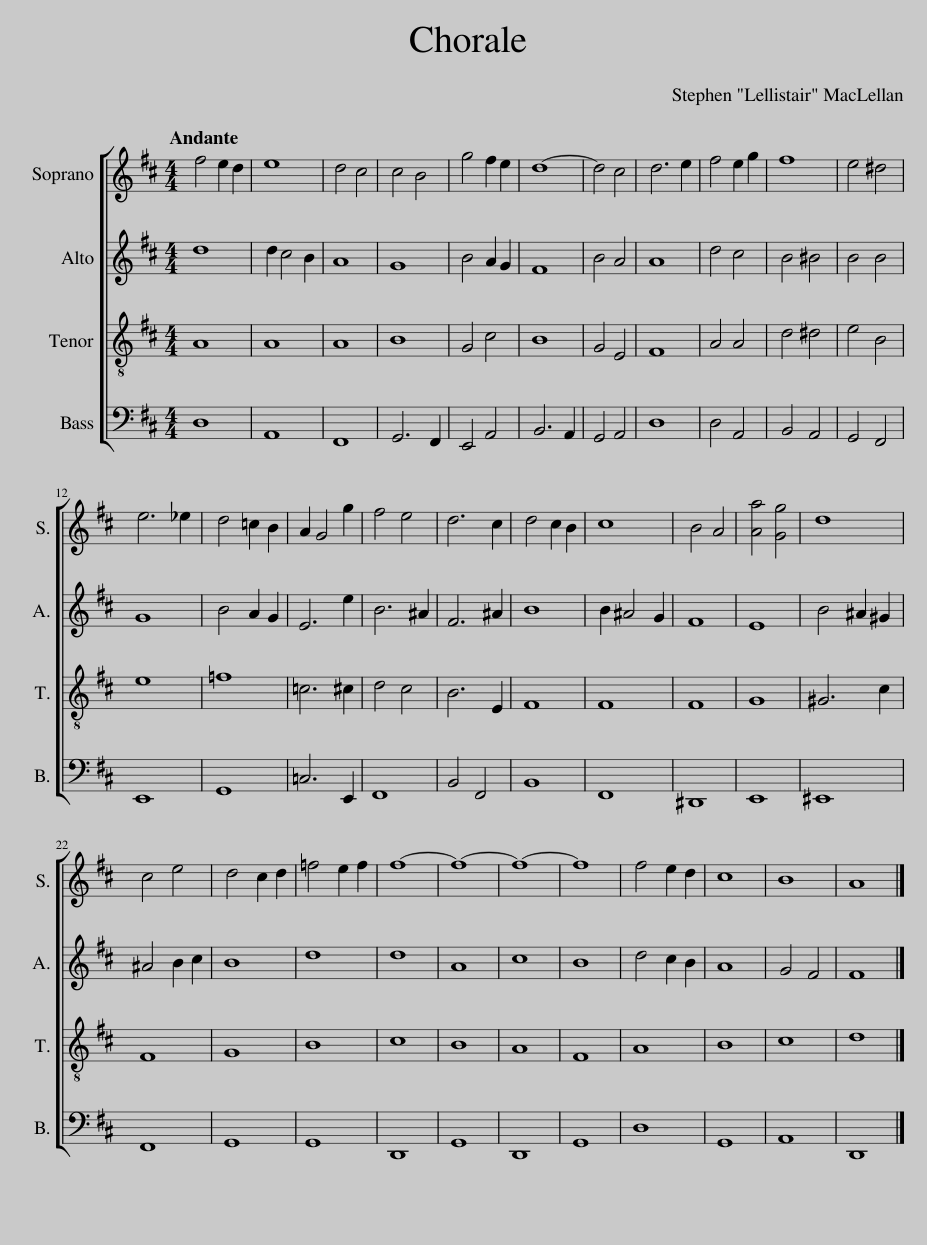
X:1
%%score [ 1 2 3 4 ]
L:1/8
Q:1/4=72
M:4/4
I:linebreak $
K:D
V:1 treble
V:2 treble
V:3 treble-8
V:4 bass
V:1
 f4 e2 d2 | e8 | d4 c4 | c4 B4 | g4 f2 e2 | %5
 d8- | d4 c4 | d6 e2 | f4 e2 g2 | f8 | %10
 e4 ^d4 |$ e6 _e2 | d4 =c2 B2 | A2 G4 g2 | f4 e4 | %15
 d6 c2 | d4 c2 B2 | c8 | B4 A4 | [Aa]4 [Gg]4 | %20
 d8 |$ c4 e4 | d4 c2 d2 | =f4 e2 f2 | f8- | %25
 f8- | f8- | f8 | f4 e2 d2 |[Q:1/4=65] c8 | %30
 B8 |[Q:1/4=50] A8 |] %32
V:2
 d8 | d2 c4 B2 | A8 | G8 | B4 A2 G2 | %5
 F8 | B4 A4 | A8 | d4 c4 | B4 ^B4 | %10
 B4 B4 |$ G8 | B4 A2 G2 | E6 e2 | B6 ^A2 | %15
 F6 ^A2 | B8 | B2 ^A4 G2 | F8 | E8 | %20
 B4 ^A2 ^G2 |$ ^A4 B2 c2 | B8 | d8 | d8 | %25
 A8 | c8 | B8 | d4 c2 B2 | A8 | %30
 G4 F4 | F8 |] %32
V:3
 A8 | A8 | A8 | B8 | G4 c4 | %5
 B8 | G4 E4 | F8 | A4 A4 | d4 ^d4 | %10
 e4 B4 |$ e8 | =f8 | =c6 ^c2 | d4 c4 | %15
 B6 E2 | F8 | F8 | F8 | G8 | %20
 ^G6 c2 |$ F8 | G8 | B8 | c8 | %25
 B8 | A8 | F8 | A8 | B8 | %30
 c8 | d8 |] %32
V:4
 D,8 | A,,8 | F,,8 | G,,6 F,,2 | E,,4 A,,4 | %5
 B,,6 A,,2 | G,,4 A,,4 | D,8 | D,4 A,,4 | B,,4 A,,4 | %10
 G,,4 F,,4 |$ E,,8 | G,,8 | =C,6 E,,2 | F,,8 | %15
 B,,4 F,,4 | B,,8 | F,,8 | ^D,,8 | E,,8 | %20
 ^E,,8 |$ F,,8 | G,,8 | G,,8 | D,,8 | %25
 G,,8 | D,,8 | G,,8 | D,8 | G,,8 | %30
 A,,8 | D,,8 |] %32
